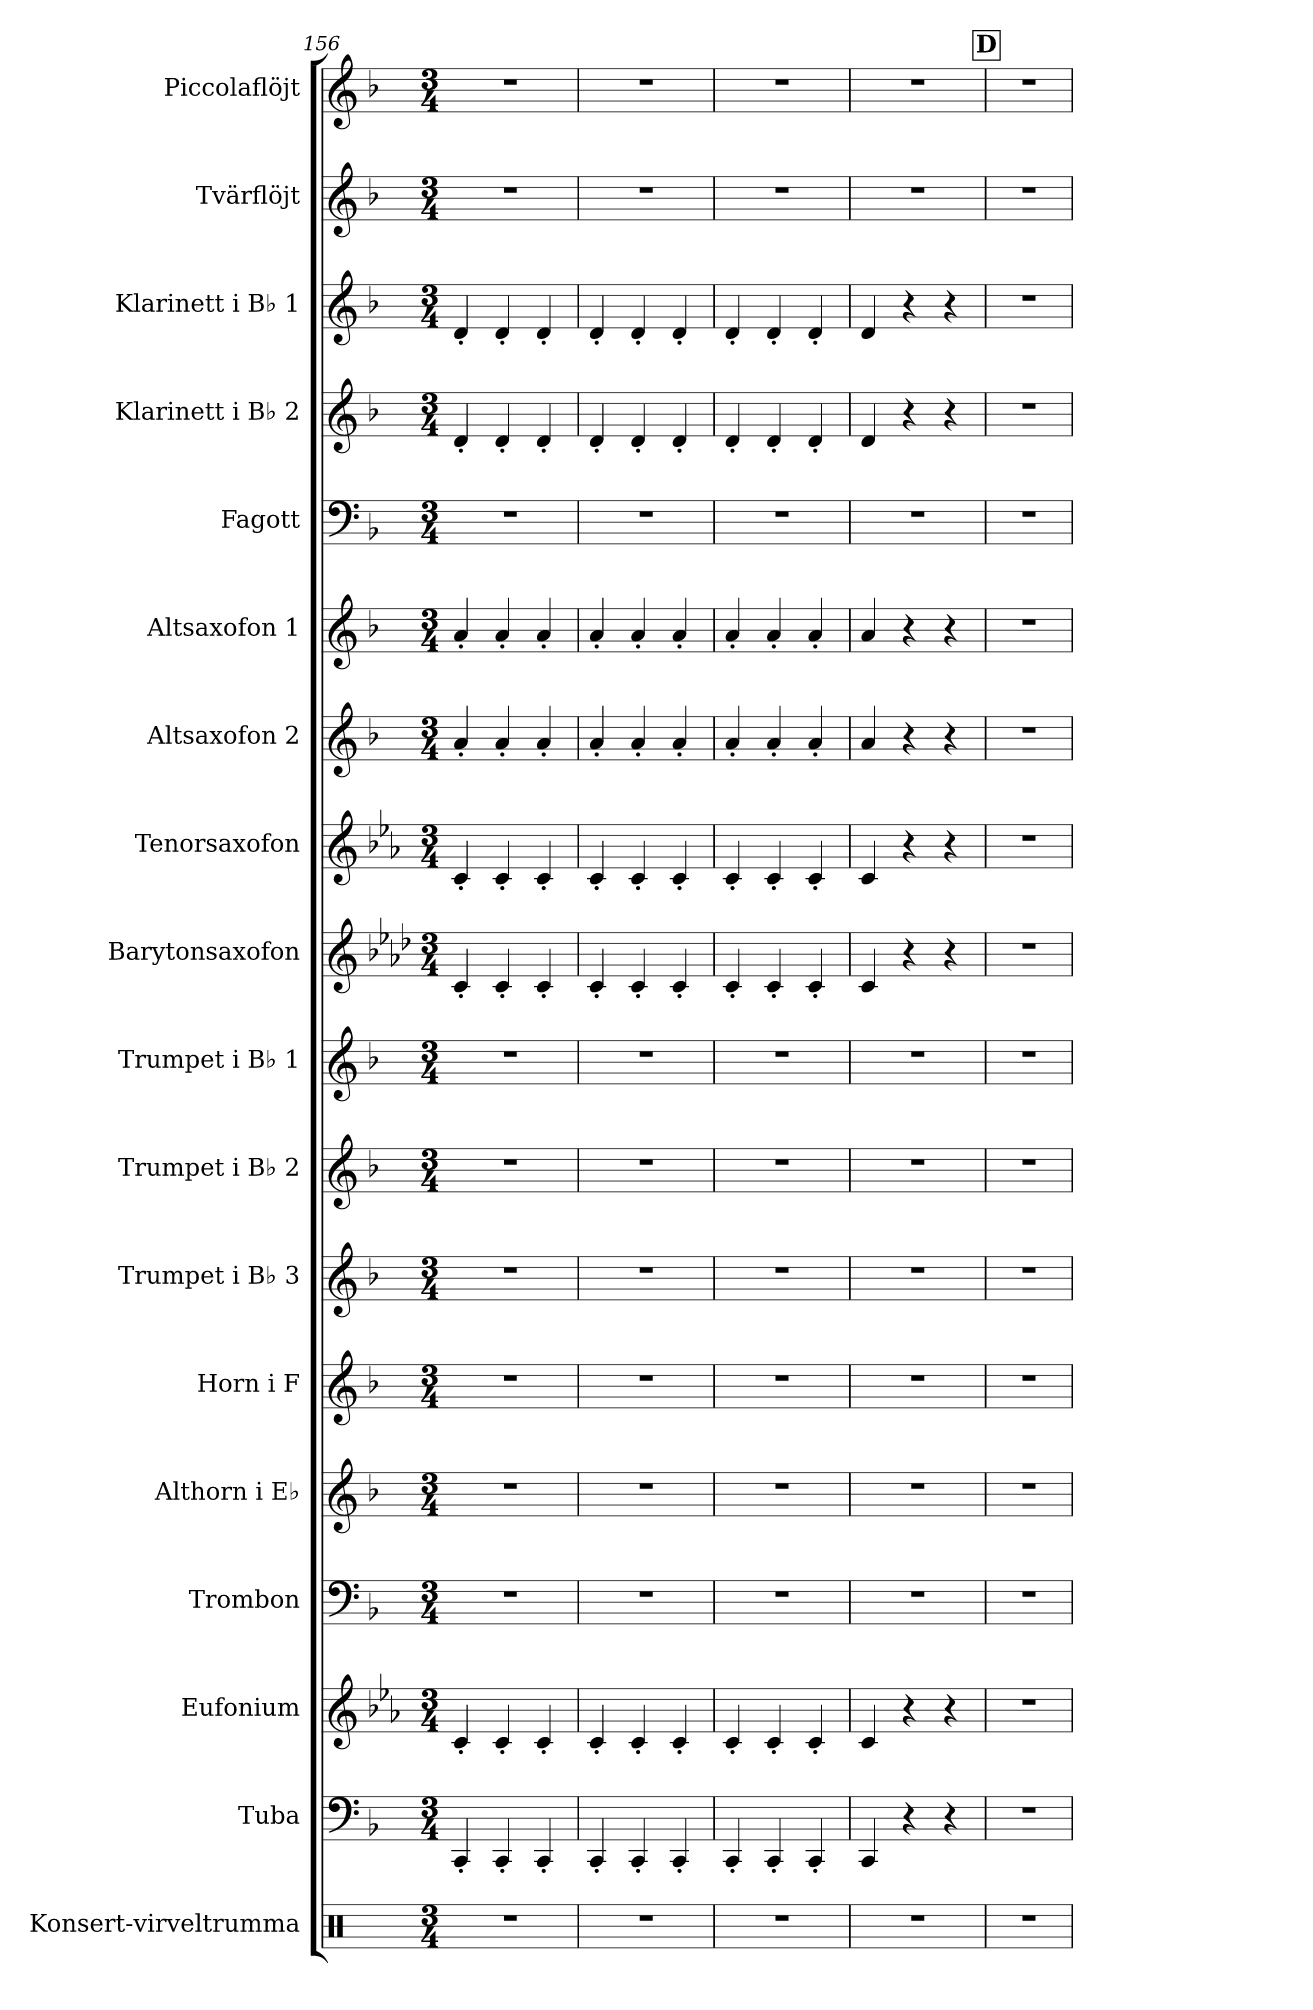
**kern	**kern	**kern	**kern	**kern	**kern	**kern	**kern	**kern	**kern	**kern	**kern	**kern	**kern	**kern	**kern	**kern	**kern
*part18	*part17	*part16	*part15	*part14	*part13	*part12	*part11	*part10	*part9	*part8	*part7	*part6	*part5	*part4	*part3	*part2	*part1
*staff18	*staff17	*staff16	*staff15	*staff14	*staff13	*staff12	*staff11	*staff10	*staff9	*staff8	*staff7	*staff6	*staff5	*staff4	*staff3	*staff2	*staff1
*I"Konsert-virveltrumma	*I"Tuba	*I"Eufonium	*I"Trombon	*I"Althorn i E♭	*I"Horn i F	*I"Trumpet i B♭ 3	*I"Trumpet i B♭ 2	*I"Trumpet i B♭ 1	*I"Barytonsaxofon	*I"Tenorsaxofon	*I"Altsaxofon 2	*I"Altsaxofon 1	*I"Fagott	*I"Klarinett i B♭ 2	*I"Klarinett i B♭ 1	*I"Tvärflöjt	*I"Piccolaflöjt
*I'Kon.-virv.	*I'Tba.	*	*I'Tbn.	*	*	*	*	*	*I'Bar.sax.	*I'T.sax.	*I'A.sax. 2	*I'A.sax. 1	*I'Fag.	*	*	*	*I'Picc.
!!LO:PB:g=z
*clefX	*clefF4	*clefG2	*clefF4	*clefG2	*clefG2	*clefG2	*clefG2	*clefG2	*clefG2	*clefG2	*clefG2	*clefG2	*clefF4	*clefG2	*clefG2	*clefG2	*clefG2
*	*	*ITrd8c14	*	*ITrd5c9	*ITrd4c7	*ITrd1c2	*ITrd1c2	*ITrd1c2	*ITrd12c21	*ITrd8c14	*ITrd5c9	*ITrd5c9	*	*ITrd1c2	*ITrd1c2	*	*ITrd-7c-12
*k[]	*k[b-]	*k[b-e-a-]	*k[b-]	*k[b-e-a-d-]	*k[b-e-]	*k[b-e-a-]	*k[b-e-a-]	*k[b-e-a-]	*k[b-e-a-d-]	*k[b-e-a-]	*k[b-e-a-d-]	*k[b-e-a-d-]	*k[b-]	*k[b-e-a-]	*k[b-e-a-]	*k[b-]	*k[b-]
*M3/4	*M3/4	*M3/4	*M3/4	*M3/4	*M3/4	*M3/4	*M3/4	*M3/4	*M3/4	*M3/4	*M3/4	*M3/4	*M3/4	*M3/4	*M3/4	*M3/4	*M3/4
=156	=156	=156	=156	=156	=156	=156	=156	=156	=156	=156	=156	=156	=156	=156	=156	=156	=156
2.r	4CC'/	4C'/	2.r	2.r	2.r	2.r	2.r	2.r	4C'/	4C'/	4c'/	4c'/	2.r	4c'/	4c'/	2.r	2.r
.	4CC'/	4C'/	.	.	.	.	.	.	4C'/	4C'/	4c'/	4c'/	.	4c'/	4c'/	.	.
.	4CC'/	4C'/	.	.	.	.	.	.	4C'/	4C'/	4c'/	4c'/	.	4c'/	4c'/	.	.
=157	=157	=157	=157	=157	=157	=157	=157	=157	=157	=157	=157	=157	=157	=157	=157	=157	=157
2.r	4CC'/	4C'/	2.r	2.r	2.r	2.r	2.r	2.r	4C'/	4C'/	4c'/	4c'/	2.r	4c'/	4c'/	2.r	2.r
.	4CC'/	4C'/	.	.	.	.	.	.	4C'/	4C'/	4c'/	4c'/	.	4c'/	4c'/	.	.
.	4CC'/	4C'/	.	.	.	.	.	.	4C'/	4C'/	4c'/	4c'/	.	4c'/	4c'/	.	.
=158	=158	=158	=158	=158	=158	=158	=158	=158	=158	=158	=158	=158	=158	=158	=158	=158	=158
2.r	4CC'/	4C'/	2.r	2.r	2.r	2.r	2.r	2.r	4C'/	4C'/	4c'/	4c'/	2.r	4c'/	4c'/	2.r	2.r
.	4CC'/	4C'/	.	.	.	.	.	.	4C'/	4C'/	4c'/	4c'/	.	4c'/	4c'/	.	.
.	4CC'/	4C'/	.	.	.	.	.	.	4C'/	4C'/	4c'/	4c'/	.	4c'/	4c'/	.	.
=159	=159	=159	=159	=159	=159	=159	=159	=159	=159	=159	=159	=159	=159	=159	=159	=159	=159
2.r	4CC/	4C/	2.r	2.r	2.r	2.r	2.r	2.r	4C/	4C/	4c/	4c/	2.r	4c/	4c/	2.r	2.r
.	4r	4r	.	.	.	.	.	.	4r	4r	4r	4r	.	4r	4r	.	.
.	4r	4r	.	.	.	.	.	.	4r	4r	4r	4r	.	4r	4r	.	.
!!LO:REH:place=s1:a:B:fs=14:t=D
=160	=160	=160	=160	=160	=160	=160	=160	=160	=160	=160	=160	=160	=160	=160	=160	=160	=160
2.r	2.r	2.r	2.r	2.r	2.r	2.r	2.r	2.r	2.r	2.r	2.r	2.r	2.r	2.r	2.r	2.r	2.r
=	=	=	=	=	=	=	=	=	=	=	=	=	=	=	=	=	=
*-	*-	*-	*-	*-	*-	*-	*-	*-	*-	*-	*-	*-	*-	*-	*-	*-	*-
